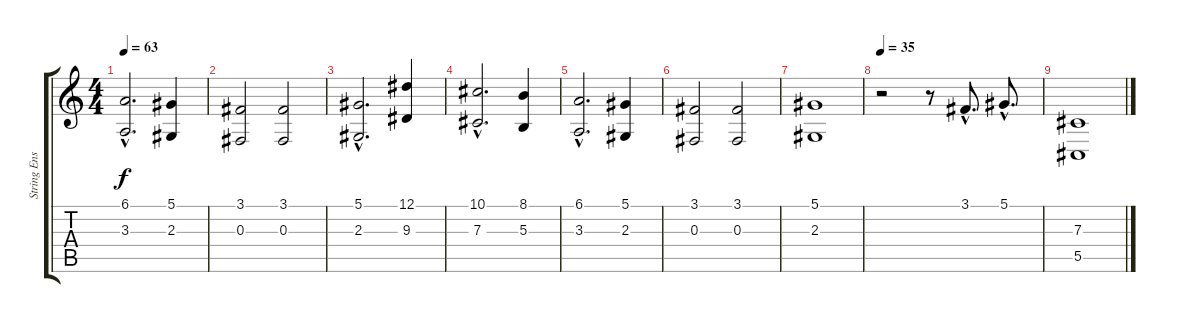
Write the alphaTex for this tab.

\track ("String Ensemble" "String Ens") {instrument stringensemble1}
\staff {score tabs}
\tuning (Eb4 Bb3 Gb3 Db3 Ab2 Eb2) {hide}
\ts (4 4)
\tempo 63
\clef g2
\ks c
(6.1{hac} 3.3{hac}).2{d dy f} (5.1 2.3).4 |
(3.1 0.3).2 (3.1 0.3).2 |
(5.1{hac} 2.3{hac}).2{d} (12.1 9.3).4 |
(10.1{hac} 7.3{hac}).2{d} (8.1 5.3).4 |
(6.1{hac} 3.3{hac}).2{d} (5.1 2.3).4 |
(3.1 0.3).2 (3.1 0.3).2 |
(5.1 2.3).1 |
\tempo 35
r.2 r.8 3.1{hac}.8{d} 5.1{hac}.8{d} |
(7.3 5.5).1
